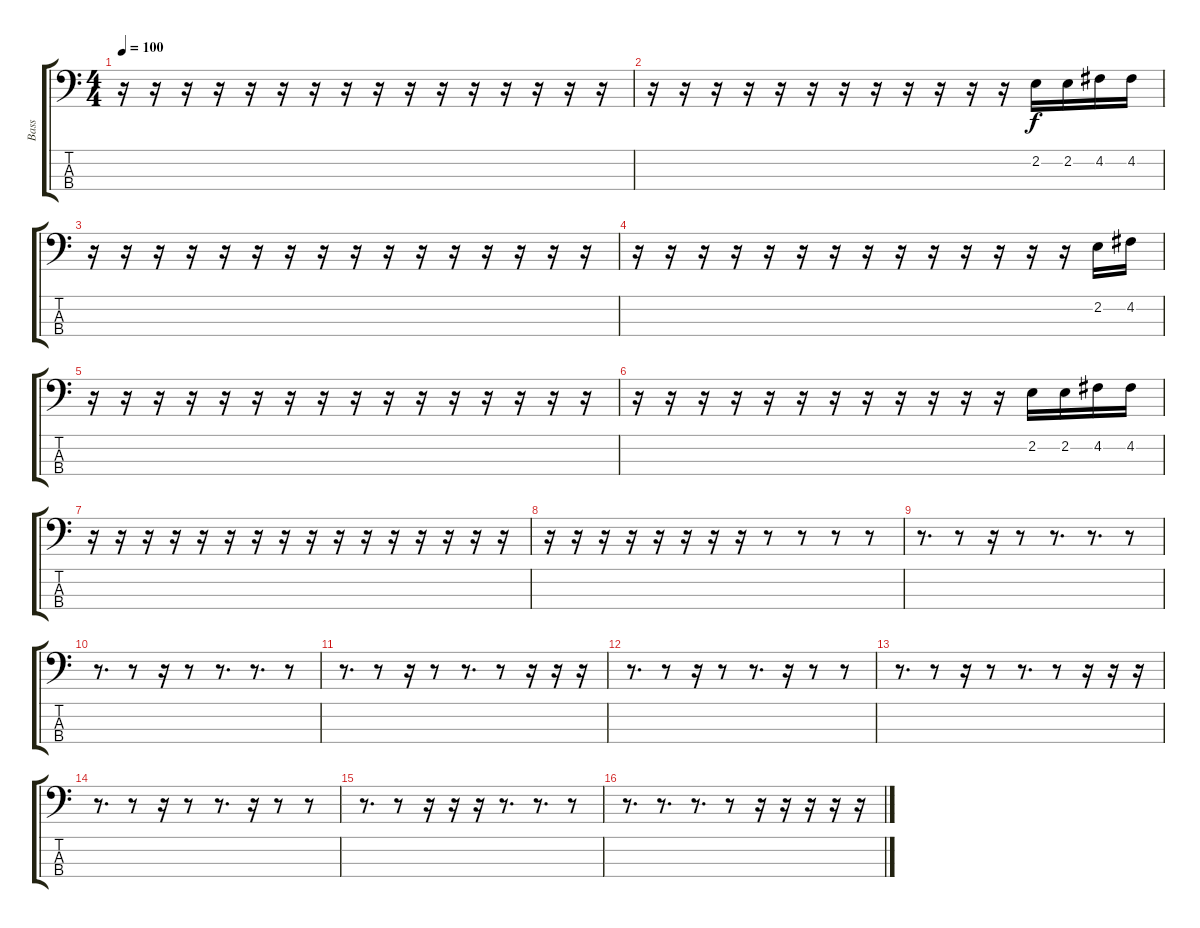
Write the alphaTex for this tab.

\track ("Bass" "Bass") {instrument electricbasspick}
\staff {score tabs}
\tuning (G2 D2 A1 E1) {hide}
\ts (4 4)
\tempo 100
\clef f4
\ks c
r.16{dy f} r.16 r.16 r.16 r.16 r.16 r.16 r.16 r.16 r.16 r.16 r.16 r.16 r.16 r.16 r.16 |
r.16 r.16 r.16 r.16 r.16 r.16 r.16 r.16 r.16 r.16 r.16 r.16 2.2.16 2.2.16 4.2.16 4.2.16 |
r.16 r.16 r.16 r.16 r.16 r.16 r.16 r.16 r.16 r.16 r.16 r.16 r.16 r.16 r.16 r.16 |
r.16 r.16 r.16 r.16 r.16 r.16 r.16 r.16 r.16 r.16 r.16 r.16 r.16 r.16 2.2.16 4.2.16 |
r.16 r.16 r.16 r.16 r.16 r.16 r.16 r.16 r.16 r.16 r.16 r.16 r.16 r.16 r.16 r.16 |
r.16 r.16 r.16 r.16 r.16 r.16 r.16 r.16 r.16 r.16 r.16 r.16 2.2.16 2.2.16 4.2.16 4.2.16 |
r.16 r.16 r.16 r.16 r.16 r.16 r.16 r.16 r.16 r.16 r.16 r.16 r.16 r.16 r.16 r.16 |
r.16 r.16 r.16 r.16 r.16 r.16 r.16 r.16 r.8 r.8 r.8 r.8 |
r.8{d} r.8 r.16 r.8 r.8{d} r.8{d} r.8 |
r.8{d} r.8 r.16 r.8 r.8{d} r.8{d} r.8 |
r.8{d} r.8 r.16 r.8 r.8{d} r.8 r.16 r.16 r.16 |
r.8{d} r.8 r.16 r.8 r.8{d} r.16 r.8 r.8 |
r.8{d} r.8 r.16 r.8 r.8{d} r.8 r.16 r.16 r.16 |
r.8{d} r.8 r.16 r.8 r.8{d} r.16 r.8 r.8 |
r.8{d} r.8 r.16 r.16 r.16 r.8{d} r.8{d} r.8 |
r.8{d} r.8{d} r.8{d} r.8 r.16 r.16 r.16 r.16 r.16
